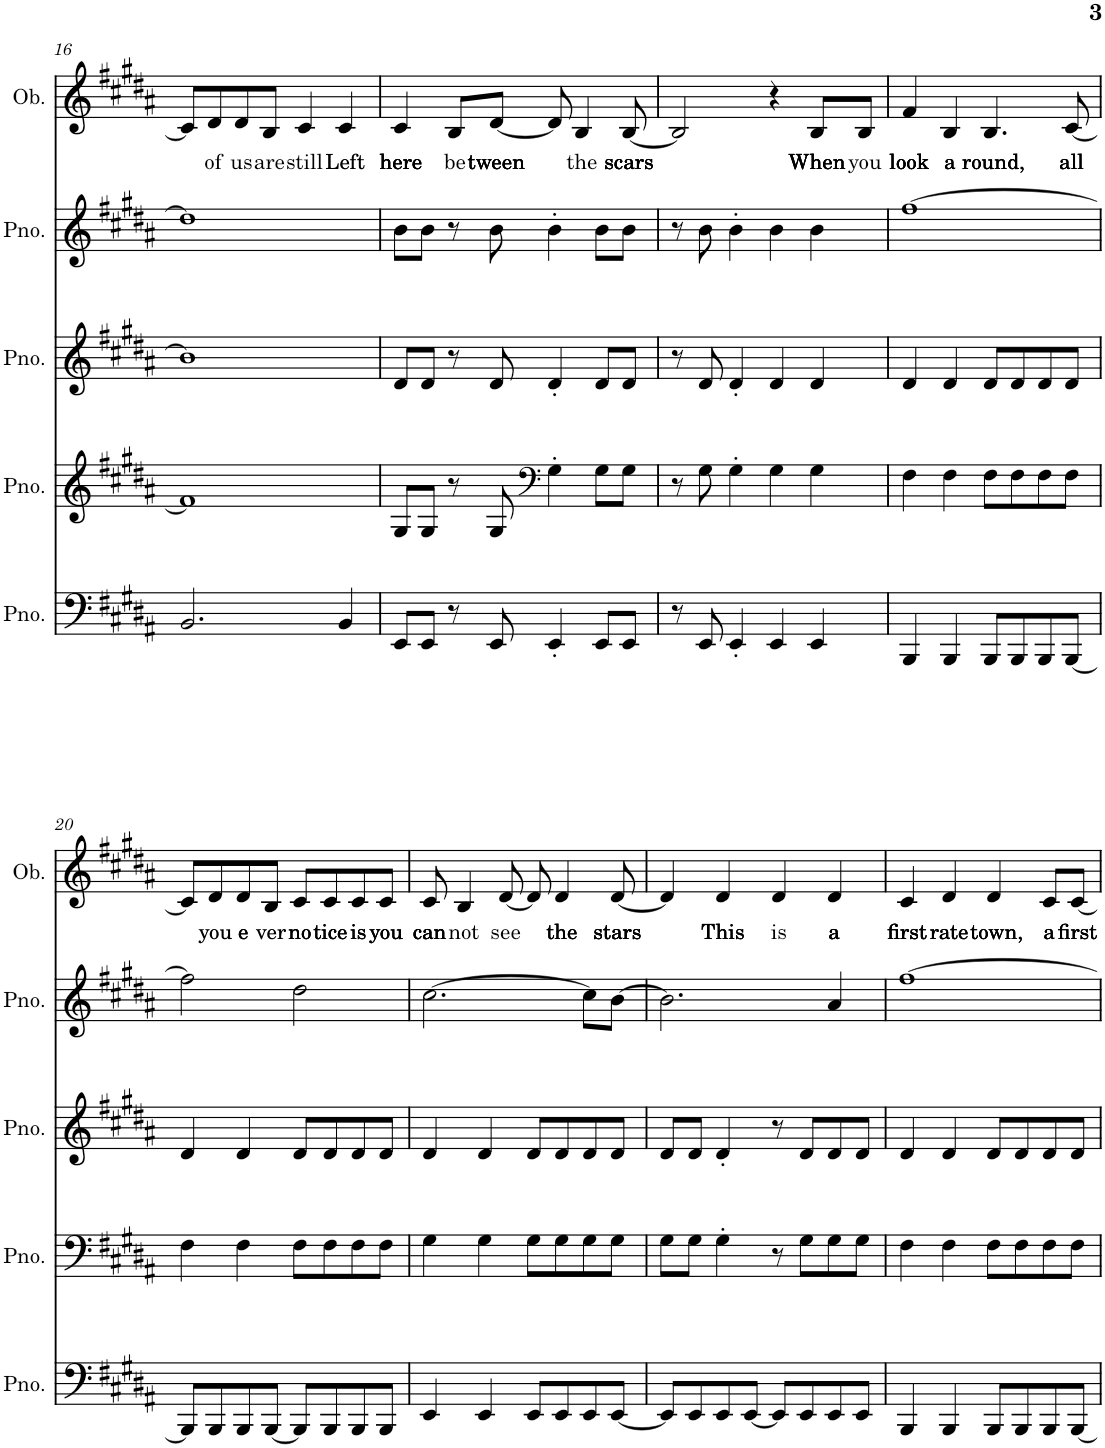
**kern	**kern	**kern	**kern	**kern	**text
*part5	*part4	*part3	*part2	*part1	*part1
*staff5	*staff4	*staff3	*staff2	*staff1	*staff1
*I"Piano, :bassNotes	*I"Piano, :tenorVoice	*I"Piano, :altoNotes	*I"Piano, :sopranoVoice	*I"Oboe, :soloVoice	*
*I'Pno.	*I'Pno.	*I'Pno.	*I'Pno.	*I'Ob.	*
!!LO:PB:g=z
*clefF4	*clefG2	*clefG2	*clefG2	*clefG2	*
*k[f#c#g#d#a#]	*k[f#c#g#d#a#]	*k[f#c#g#d#a#]	*k[f#c#g#d#a#]	*k[f#c#g#d#a#]	*
*M4/4	*M4/4	*M4/4	*M4/4	*M4/4	*
=16	=16	=16	=16	=16	=16
2.BB/	1f#]	1b]	1dd#]	8c#/L]	.
!	!	!	!	!	!LO:LY:b
.	.	.	.	8d#/	of
!	!	!	!	!	!LO:LY:b
.	.	.	.	8d#/	us
!	!	!	!	!	!LO:LY:b
.	.	.	.	8B/J	are
!	!	!	!	!	!LO:LY:b
.	.	.	.	4c#/	still
!	!	!	!	!	!LO:LY:b
4BB/	.	.	.	4c#/	Left
=17	=17	=17	=17	=17	=17
!	!	!	!	!	!LO:LY:b
8EE/L	8G#/L	8d#/L	8b\L	4c#/	here
8EE/J	8G#/J	8d#/J	8b\J	.	.
!	!	!	!	!	!LO:LY:b
8r	8r	8r	8r	8B/L	be
!	!	!	!	!	!LO:LY:b
8EE/	8G#/	8d#/	8b\	[8d#/J	tween
*	*clefF4	*	*	*	*
4EE'/	4G#'\	4d#'/	4b'\	8d#/]	.
!	!	!	!	!	!LO:LY:b
.	.	.	.	4B/	the
8EE/L	8G#\L	8d#/L	8b\L	.	.
!	!	!	!	!	!LO:LY:b
8EE/J	8G#\J	8d#/J	8b\J	[8B/	scars
=18	=18	=18	=18	=18	=18
8r	8r	8r	8r	2B/]	.
8EE/	8G#\	8d#/	8b\	.	.
4EE'/	4G#'\	4d#'/	4b'\	.	.
4EE/	4G#\	4d#/	4b\	4r	.
!	!	!	!	!	!LO:LY:b
4EE/	4G#\	4d#/	4b\	8B/L	When
!	!	!	!	!	!LO:LY:b
.	.	.	.	8B/J	you
=19	=19	=19	=19	=19	=19
!	!	!	!	!	!LO:LY:b
4BBB/	4F#\	4d#/	[1ff#	4f#/	look
!	!	!	!	!	!LO:LY:b
4BBB/	4F#\	4d#/	.	4B/	a
!	!	!	!	!	!LO:LY:b
8BBB/L	8F#\L	8d#/L	.	4.B/	round,
8BBB/	8F#\	8d#/	.	.	.
8BBB/	8F#\	8d#/	.	.	.
!	!	!	!	!	!LO:LY:b
[8BBB/J	8F#\J	8d#/J	.	[8c#/	all
!!LO:LB:g=z
=20	=20	=20	=20	=20	=20
8BBB/L]	4F#\	4d#/	2ff#\]	8c#/L]	.
!	!	!	!	!	!LO:LY:b
8BBB/	.	.	.	8d#/	you
!	!	!	!	!	!LO:LY:b
8BBB/	4F#\	4d#/	.	8d#/	e
!	!	!	!	!	!LO:LY:b
[8BBB/J	.	.	.	8B/J	ver
!	!	!	!	!	!LO:LY:b
8BBB/L]	8F#\L	8d#/L	2dd#\	8c#/L	no
!	!	!	!	!	!LO:LY:b
8BBB/	8F#\	8d#/	.	8c#/	tice
!	!	!	!	!	!LO:LY:b
8BBB/	8F#\	8d#/	.	8c#/	is
!	!	!	!	!	!LO:LY:b
8BBB/J	8F#\J	8d#/J	.	8c#/J	you
=21	=21	=21	=21	=21	=21
!	!	!	!	!	!LO:LY:b
4EE/	4G#\	4d#/	[2.cc#\	8c#/	can
!	!	!	!	!	!LO:LY:b
.	.	.	.	4B/	not
4EE/	4G#\	4d#/	.	.	.
!	!	!	!	!	!LO:LY:b
.	.	.	.	[8d#/	see
8EE/L	8G#\L	8d#/L	.	8d#/]	.
!	!	!	!	!	!LO:LY:b
8EE/	8G#\	8d#/	.	4d#/	the
8EE/	8G#\	8d#/	8cc#\L]	.	.
!	!	!	!	!	!LO:LY:b
[8EE/J	8G#\J	8d#/J	[8b\J	[8d#/	stars
=22	=22	=22	=22	=22	=22
8EE/L]	8G#\L	8d#/L	2.b\]	4d#/]	.
8EE/	8G#\J	8d#/J	.	.	.
!	!	!	!	!	!LO:LY:b
8EE/	4G#'\	4d#'/	.	4d#/	This
[8EE/J	.	.	.	.	.
!	!	!	!	!	!LO:LY:b
8EE/L]	8r	8r	.	4d#/	is
8EE/	8G#\L	8d#/L	.	.	.
!	!	!	!	!	!LO:LY:b
8EE/	8G#\	8d#/	4a#/	4d#/	a
8EE/J	8G#\J	8d#/J	.	.	.
=23	=23	=23	=23	=23	=23
!	!	!	!	!	!LO:LY:b
4BBB/	4F#\	4d#/	[1ff#	4c#/	first
!	!	!	!	!	!LO:LY:b
4BBB/	4F#\	4d#/	.	4d#/	rate
!	!	!	!	!	!LO:LY:b
8BBB/L	8F#\L	8d#/L	.	4d#/	town,
8BBB/	8F#\	8d#/	.	.	.
!	!	!	!	!	!LO:LY:b
8BBB/	8F#\	8d#/	.	8c#/L	a
!	!	!	!	!	!LO:LY:b
[8BBB/J	8F#\J	8d#/J	.	[8c#/J	first
=	=	=	=	=	=
*-	*-	*-	*-	*-	*-
